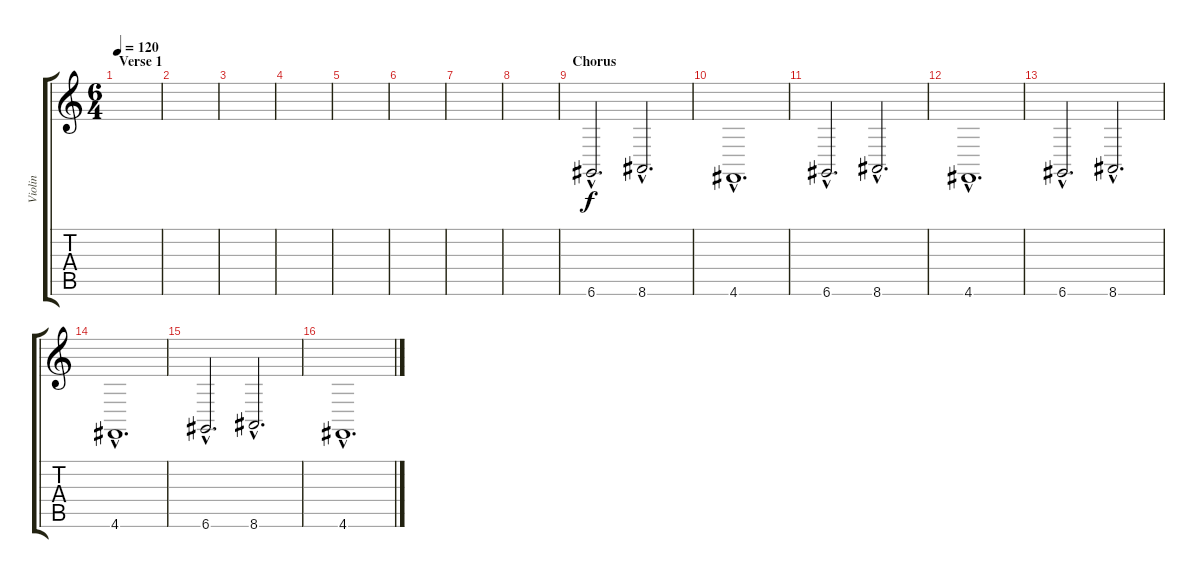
\track ("Violin" "Violin") {instrument violin}
\staff {score tabs}
\tuning (E4 B3 G3 D3 A2 D2) {hide}
\ts (6 4)
\section ("" "Verse 1")
\tempo 120
\clef g2
\ks c
|
|
|
|
|
|
|
|
\section ("" "Chorus")
6.6{hac}.2{d} 8.6{hac}.2{d} |
4.6{hac}.1{d} |
6.6{hac}.2{d} 8.6{hac}.2{d} |
4.6{hac}.1{d} |
6.6{hac}.2{d} 8.6{hac}.2{d} |
4.6{hac}.1{d} |
6.6{hac}.2{d} 8.6{hac}.2{d} |
4.6{hac}.1{d}
